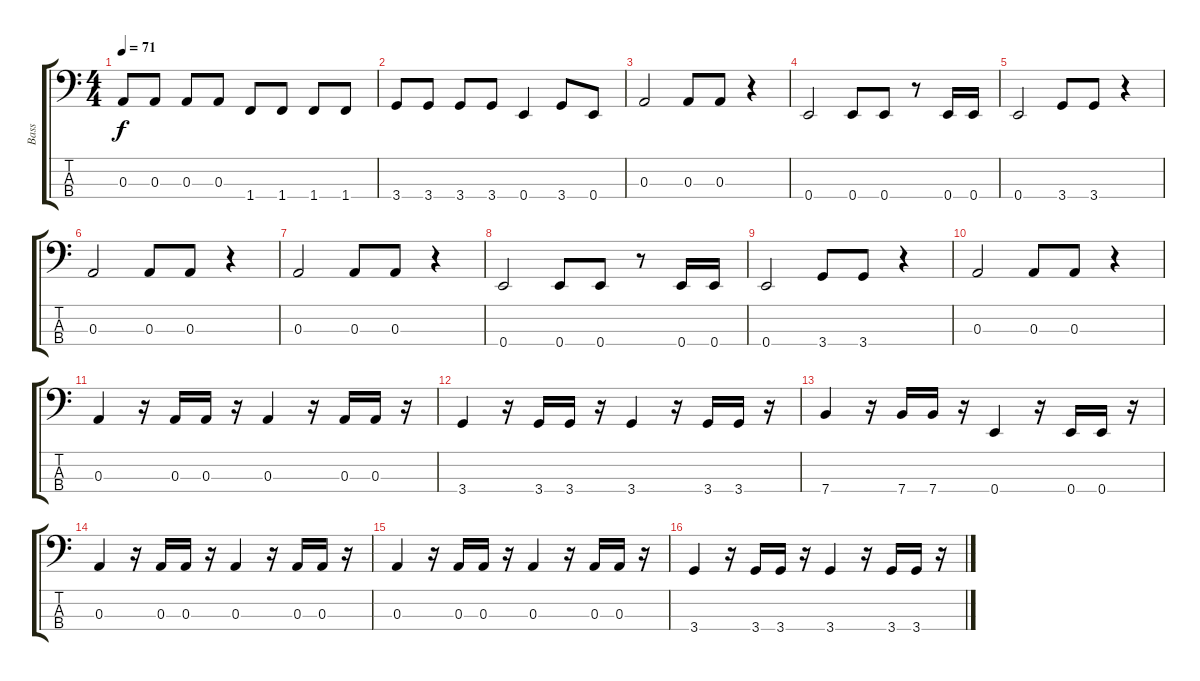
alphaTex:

\track ("Bass" "Bass") {instrument slapbass1}
\staff {score tabs}
\tuning (G2 D2 A1 E1) {hide}
\ts (4 4)
\tempo 71
\clef f4
\ks c
0.3.8{dy f} 0.3.8 0.3.8 0.3.8 1.4.8 1.4.8 1.4.8 1.4.8 |
3.4.8 3.4.8 3.4.8 3.4.8 0.4.4 3.4.8 0.4.8 |
0.3.2 0.3.8 0.3.8 r.4 |
0.4.2 0.4.8 0.4.8 r.8 0.4.16 0.4.16 |
0.4.2 3.4.8 3.4.8 r.4 |
0.3.2 0.3.8 0.3.8 r.4 |
0.3.2 0.3.8 0.3.8 r.4 |
0.4.2 0.4.8 0.4.8 r.8 0.4.16 0.4.16 |
0.4.2 3.4.8 3.4.8 r.4 |
0.3.2 0.3.8 0.3.8 r.4 |
0.3.4 r.16 0.3.16 0.3.16 r.16 0.3.4 r.16 0.3.16 0.3.16 r.16 |
3.4.4 r.16 3.4.16 3.4.16 r.16 3.4.4 r.16 3.4.16 3.4.16 r.16 |
7.4.4 r.16 7.4.16 7.4.16 r.16 0.4.4 r.16 0.4.16 0.4.16 r.16 |
0.3.4 r.16 0.3.16 0.3.16 r.16 0.3.4 r.16 0.3.16 0.3.16 r.16 |
0.3.4 r.16 0.3.16 0.3.16 r.16 0.3.4 r.16 0.3.16 0.3.16 r.16 |
3.4.4 r.16 3.4.16 3.4.16 r.16 3.4.4 r.16 3.4.16 3.4.16 r.16
